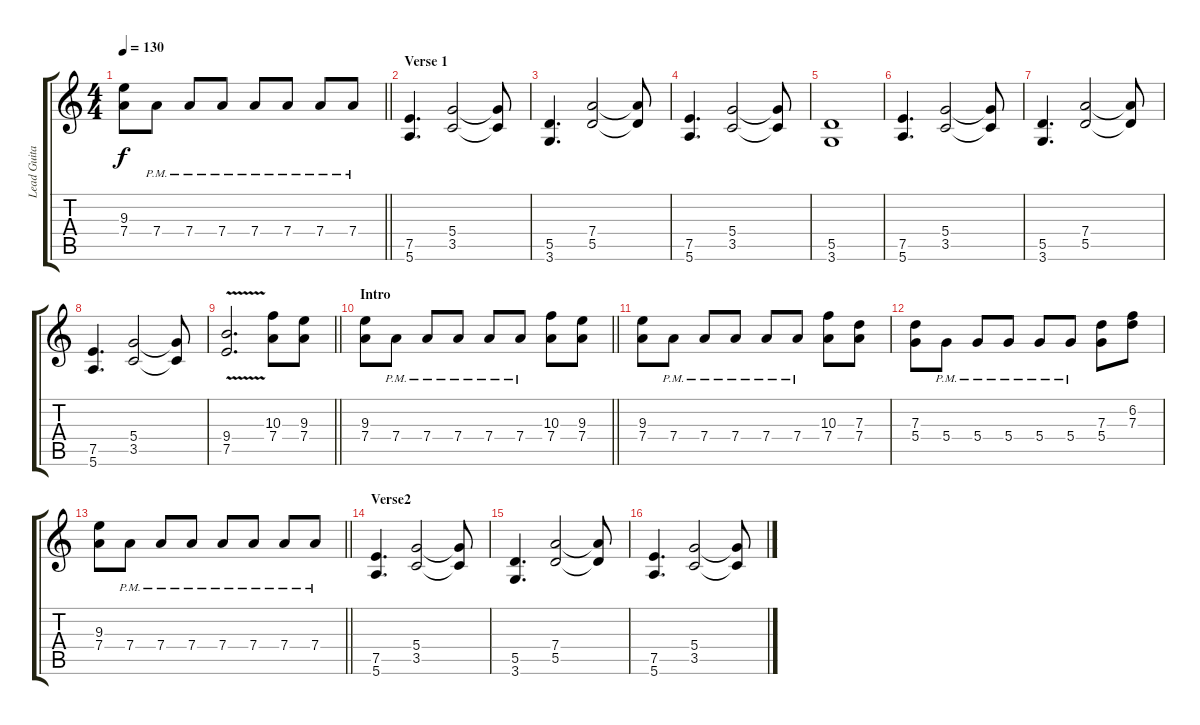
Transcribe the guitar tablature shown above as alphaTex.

\track ("Lead Guitar" "Lead Guita") {instrument distortionguitar}
\staff {score tabs}
\tuning (E4 B3 G3 D3 A2 E2) {hide}
\ts (4 4)
\tempo 130
\clef g2
\barLineRight lightlight
\ks c
(9.3 7.4).8{dy f} 7.4{pm}.8 7.4{pm}.8 7.4{pm}.8 7.4{pm}.8 7.4{pm}.8 7.4{pm}.8 7.4{pm}.8 |
\section ("" "Verse 1")
(7.5 5.6).4{d} (5.4 3.5).2 (5.4{t} 3.5{t}).8 |
(5.5 3.6).4{d} (7.4 5.5).2 (7.4{t} 5.5{t}).8 |
(7.5 5.6).4{d} (5.4 3.5).2 (5.4{t} 3.5{t}).8 |
(5.5 3.6).1 |
(7.5 5.6).4{d} (5.4 3.5).2 (5.4{t} 3.5{t}).8 |
(5.5 3.6).4{d} (7.4 5.5).2 (7.4{t} 5.5{t}).8 |
(7.5 5.6).4{d} (5.4 3.5).2 (5.4{t} 3.5{t}).8 |
\barLineRight lightlight
(9.4{v} 7.5).2{d} (10.3 7.4).8 (9.3 7.4).8 |
\section ("" "Intro")
\barLineRight lightlight
(9.3 7.4).8 7.4{pm}.8 7.4{pm}.8 7.4{pm}.8 7.4{pm}.8 7.4{pm}.8 (10.3 7.4).8 (9.3 7.4).8 |
\section ("" "")
(9.3 7.4).8 7.4{pm}.8 7.4{pm}.8 7.4{pm}.8 7.4{pm}.8 7.4{pm}.8 (10.3 7.4).8 (7.3 7.4).8 |
(7.3 5.4).8 5.4{pm}.8 5.4{pm}.8 5.4{pm}.8 5.4{pm}.8 5.4{pm}.8 (7.3 5.4).8 (6.2 7.3).8 |
\barLineRight lightlight
(9.3 7.4).8 7.4{pm}.8 7.4{pm}.8 7.4{pm}.8 7.4{pm}.8 7.4{pm}.8 7.4{pm}.8 7.4{pm}.8 |
\section ("" "Verse2")
(7.5 5.6).4{d} (5.4 3.5).2 (5.4{t} 3.5{t}).8 |
(5.5 3.6).4{d} (7.4 5.5).2 (7.4{t} 5.5{t}).8 |
(7.5 5.6).4{d} (5.4 3.5).2 (5.4{t} 3.5{t}).8
